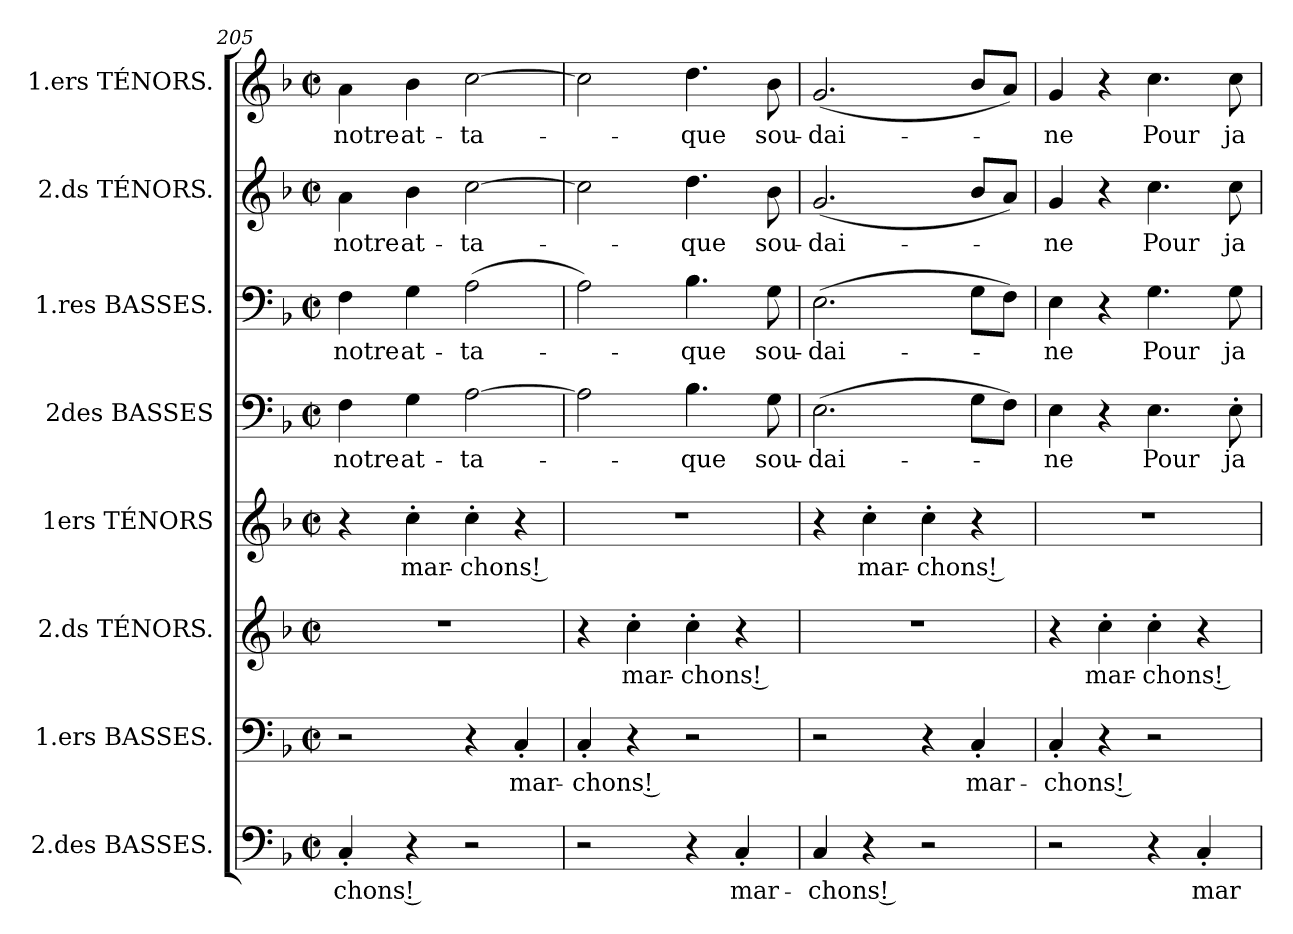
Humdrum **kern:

**kern	**text	**kern	**text	**kern	**text	**kern	**text	**kern	**text	**kern	**text	**kern	**text	**kern	**text
*part8	*part8	*part7	*part7	*part6	*part6	*part5	*part5	*part4	*part4	*part3	*part3	*part2	*part2	*part1	*part1
*staff8	*staff8	*staff7	*staff7	*staff6	*staff6	*staff5	*staff5	*staff4	*staff4	*staff3	*staff3	*staff2	*staff2	*staff1	*staff1
*I"2.des BASSES.	*	*I"1.ers BASSES.	*	*I"2.ds TÉNORS.	*	*I"1ers TÉNORS	*	*I"2des BASSES	*	*I"1.res BASSES.	*	*I"2.ds TÉNORS.	*	*I"1.ers TÉNORS.	*
*clefF4	*	*clefF4	*	*clefG2	*	*clefG2	*	*clefF4	*	*clefF4	*	*clefG2	*	*clefG2	*
*k[b-]	*	*k[b-]	*	*k[b-]	*	*k[b-]	*	*k[b-]	*	*k[b-]	*	*k[b-]	*	*k[b-]	*
*F:	*	*F:	*	*F:	*	*F:	*	*F:	*	*F:	*	*F:	*	*F:	*
*M2/2	*	*M2/2	*	*M2/2	*	*M2/2	*	*M2/2	*	*M2/2	*	*M2/2	*	*M2/2	*
*met(c|)	*	*met(c|)	*	*met(c|)	*	*met(c|)	*	*met(c|)	*	*met(c|)	*	*met(c|)	*	*met(c|)	*
=205	=205	=205	=205	=205	=205	=205	=205	=205	=205	=205	=205	=205	=205	=205	=205
!	!LO:LY:b	!	!	!	!	!	!	!	!	!	!	!	!	!	!
!	!	!	!	!	!	!	!	!	!LO:LY:b	!	!	!	!	!	!
!	!	!	!	!	!	!	!	!	!	!	!LO:LY:b	!	!	!	!
!	!	!	!	!	!	!	!	!	!	!	!	!	!LO:LY:b	!	!
!	!	!	!	!	!	!	!	!	!	!	!	!	!	!	!LO:LY:b
4C'</	-chons !	2r	.	1r	.	4r	.	4F\	notre	4F\	notre	4a\	notre	4a\	notre
!	!	!	!	!	!	!	!LO:LY:b	!	!	!	!	!	!	!	!
!	!	!	!	!	!	!	!	!	!LO:LY:b	!	!	!	!	!	!
!	!	!	!	!	!	!	!	!	!	!	!LO:LY:b	!	!	!	!
!	!	!	!	!	!	!	!	!	!	!	!	!	!LO:LY:b	!	!
!	!	!	!	!	!	!	!	!	!	!	!	!	!	!	!LO:LY:b
4r	.	.	.	.	.	4cc'>\	mar-	4G\	at-	4G\	at-	4b-\	at-	4b-\	at-
!	!	!	!	!	!	!	!LO:LY:b	!	!	!	!	!	!	!	!
!	!	!	!	!	!	!	!	!	!LO:LY:b	!	!	!	!	!	!
!	!	!	!	!	!	!	!	!	!	!	!LO:LY:b	!	!	!	!
!	!	!	!	!	!	!	!	!	!	!	!	!	!LO:LY:b	!	!
!	!	!	!	!	!	!	!	!	!	!	!	!	!	!	!LO:LY:b
2r	.	4r	.	.	.	4cc'>\	-chons !	[>2A\	-ta-	(>2A\	-ta-	[>2cc\	-ta-	[>2cc\	-ta-
!	!	!	!LO:LY:b	!	!	!	!	!	!	!	!	!	!	!	!
.	.	4C'</	mar-	.	.	4r	.	.	.	.	.	.	.	.	.
=206	=206	=206	=206	=206	=206	=206	=206	=206	=206	=206	=206	=206	=206	=206	=206
!	!	!	!LO:LY:b	!	!	!	!	!	!	!	!	!	!	!	!
2r	.	4C'</	-chons !	4r	.	1r	.	2A\]	.	2A\)	.	2cc\]	.	2cc\]	.
!	!	!	!	!	!LO:LY:b	!	!	!	!	!	!	!	!	!	!
.	.	4r	.	4cc'>\	mar-	.	.	.	.	.	.	.	.	.	.
!	!	!	!	!	!LO:LY:b	!	!	!	!	!	!	!	!	!	!
!	!	!	!	!	!	!	!	!	!LO:LY:b	!	!	!	!	!	!
!	!	!	!	!	!	!	!	!	!	!	!LO:LY:b	!	!	!	!
!	!	!	!	!	!	!	!	!	!	!	!	!	!LO:LY:b	!	!
!	!	!	!	!	!	!	!	!	!	!	!	!	!	!	!LO:LY:b
4r	.	2r	.	4cc'>\	-chons !	.	.	4.B-\	-que	4.B-\	-que	4.dd\	-que	4.dd\	-que
!	!LO:LY:b	!	!	!	!	!	!	!	!	!	!	!	!	!	!
4C'</	mar-	.	.	4r	.	.	.	.	.	.	.	.	.	.	.
!	!	!	!	!	!	!	!	!	!LO:LY:b	!	!	!	!	!	!
!	!	!	!	!	!	!	!	!	!	!	!LO:LY:b	!	!	!	!
!	!	!	!	!	!	!	!	!	!	!	!	!	!LO:LY:b	!	!
!	!	!	!	!	!	!	!	!	!	!	!	!	!	!	!LO:LY:b
.	.	.	.	.	.	.	.	8G\	sou-	8G\	sou-	8b-\	sou-	8b-\	sou-
!!LO:PB:g=z
=207	=207	=207	=207	=207	=207	=207	=207	=207	=207	=207	=207	=207	=207	=207	=207
!	!LO:LY:b	!	!	!	!	!	!	!	!	!	!	!	!	!	!
!	!	!	!	!	!	!	!	!	!LO:LY:b	!	!	!	!	!	!
!	!	!	!	!	!	!	!	!	!	!	!LO:LY:b	!	!	!	!
!	!	!	!	!	!	!	!	!	!	!	!	!	!LO:LY:b	!	!
!	!	!	!	!	!	!	!	!	!	!	!	!	!	!	!LO:LY:b
4C/	-chons !	2r	.	1r	.	4r	.	(>2.E\	-dai-	(>2.E\	-dai-	(<2.g/	-dai-	(<2.g/	-dai-
!	!	!	!	!	!	!	!LO:LY:b	!	!	!	!	!	!	!	!
4r	.	.	.	.	.	4cc'>\	mar-	.	.	.	.	.	.	.	.
!	!	!	!	!	!	!	!LO:LY:b	!	!	!	!	!	!	!	!
2r	.	4r	.	.	.	4cc'>\	-chons !	.	.	.	.	.	.	.	.
!	!	!	!LO:LY:b	!	!	!	!	!	!	!	!	!	!	!	!
.	.	4C'</	mar-	.	.	4r	.	8G\L	.	8G\L	.	8b-/L	.	8b-/L	.
.	.	.	.	.	.	.	.	8F\J)	.	8F\J)	.	8a/J)	.	8a/J)	.
=208	=208	=208	=208	=208	=208	=208	=208	=208	=208	=208	=208	=208	=208	=208	=208
!	!	!	!LO:LY:b	!	!	!	!	!	!	!	!	!	!	!	!
!	!	!	!	!	!	!	!	!	!LO:LY:b	!	!	!	!	!	!
!	!	!	!	!	!	!	!	!	!	!	!LO:LY:b	!	!	!	!
!	!	!	!	!	!	!	!	!	!	!	!	!	!LO:LY:b	!	!
!	!	!	!	!	!	!	!	!	!	!	!	!	!	!	!LO:LY:b
2r	.	4C'</	-chons !	4r	.	1r	.	4E\	-ne	4E\	-ne	4g/	-ne	4g/	-ne
!	!	!	!	!	!LO:LY:b	!	!	!	!	!	!	!	!	!	!
.	.	4r	.	4cc'>\	mar-	.	.	4r	.	4r	.	4r	.	4r	.
!	!	!	!	!	!LO:LY:b	!	!	!	!	!	!	!	!	!	!
!	!	!	!	!	!	!	!	!	!LO:LY:b	!	!	!	!	!	!
!	!	!	!	!	!	!	!	!	!	!	!LO:LY:b	!	!	!	!
!	!	!	!	!	!	!	!	!	!	!	!	!	!LO:LY:b	!	!
!	!	!	!	!	!	!	!	!	!	!	!	!	!	!	!LO:LY:b
4r	.	2r	.	4cc'>\	-chons !	.	.	4.E\	Pour	4.G\	Pour	4.cc\	Pour	4.cc\	Pour
!	!LO:LY:b	!	!	!	!	!	!	!	!	!	!	!	!	!	!
4C'</	mar-	.	.	4r	.	.	.	.	.	.	.	.	.	.	.
!	!	!	!	!	!	!	!	!	!LO:LY:b	!	!	!	!	!	!
!	!	!	!	!	!	!	!	!	!	!	!LO:LY:b	!	!	!	!
!	!	!	!	!	!	!	!	!	!	!	!	!	!LO:LY:b	!	!
!	!	!	!	!	!	!	!	!	!	!	!	!	!	!	!LO:LY:b
.	.	.	.	.	.	.	.	8E'>\	ja-	8G\	ja-	8cc\	ja-	8cc\	ja-
=	=	=	=	=	=	=	=	=	=	=	=	=	=	=	=
*-	*-	*-	*-	*-	*-	*-	*-	*-	*-	*-	*-	*-	*-	*-	*-
